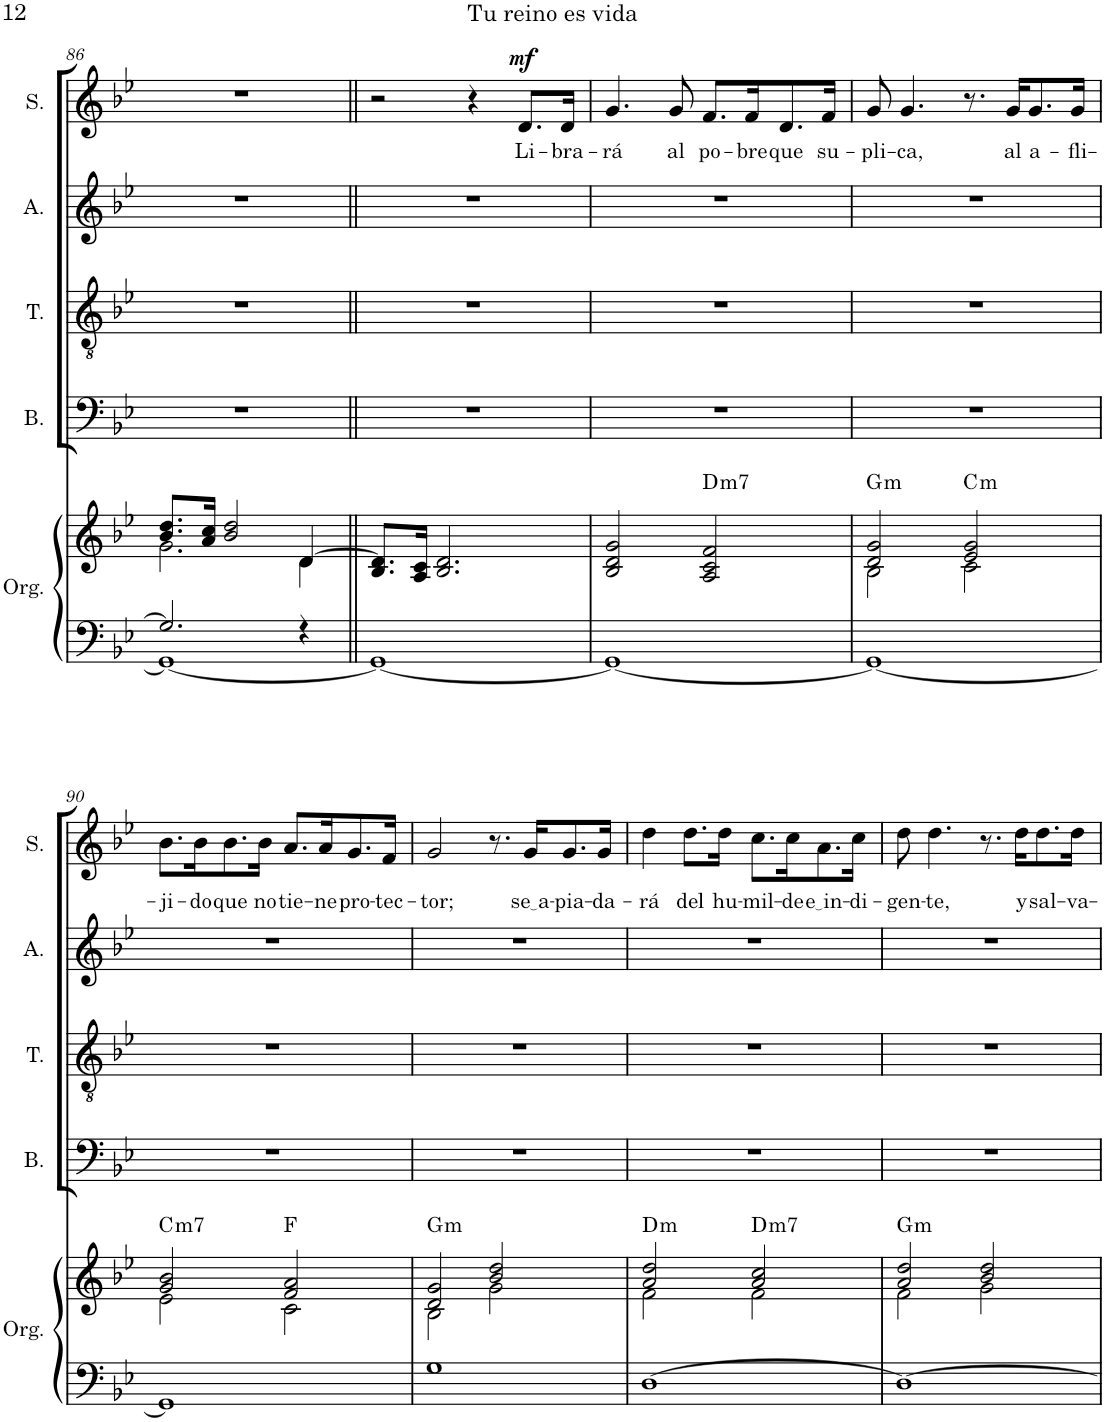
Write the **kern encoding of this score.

**kern	**kern	**harte	**kern	**kern	**kern	**kern	**text	**dynam
*part5	*part5	*part5	*part4	*part3	*part2	*part1	*part1	*part1
*staff6	*staff5	*	*staff4	*staff3	*staff2	*staff1	*staff1	*staff1
*I"Órgano	*	*	*I"Bajo	*I"Tenor	*I"Alto	*I"Soprano	*	*
*	*	*	*I'B.	*I'T.	*I'A.	*I'S.	*	*
!!LO:PB:g=z
*clefF4	*clefG2	*	*clefF4	*clefGv2	*clefG2	*clefG2	*	*
*k[b-e-]	*k[b-e-]	*	*k[b-e-]	*k[b-e-]	*k[b-e-]	*k[b-e-]	*	*
*M2/2	*M2/2	*	*M2/2	*M2/2	*M2/2	*M2/2	*	*
*met(c|)	*met(c|)	*	*met(c|)	*met(c|)	*met(c|)	*met(c|)	*	*
=86	=86	=86	=86	=86	=86	=86	=86	=86
*^	*^	*	*	*	*	*	*	*
2.G/]	1GG_	8.b-/ 8.dd/L	2.g\	.	1r	1r	1r	1r	.	.
.	.	16a/ 16cc/Jk	.	.	.	.	.	.	.	.
.	.	2b-/ 2dd/	.	.	.	.	.	.	.	.
4r	.	[4d/	4d\	.	.	.	.	.	.	.
*v	*v	*	*	*	*	*	*	*	*	*
*	*v	*v	*	*	*	*	*	*	*
=87||	=87||	=87||	=87||	=87||	=87||	=87||	=87||	=87||
1GG_	8.B-/ 8.d/]L	.	1r	1r	1r	2r	.	.
.	16A/ 16c/Jk	.	.	.	.	.	.	.
.	2.B-/ 2.d/	.	.	.	.	.	.	.
.	.	.	.	.	.	4r	.	.
!	!	!	!	!	!	!	!LO:LY:b	!LO:DY:a
.	.	.	.	.	.	8.d/L	Li-	mf
!	!	!	!	!	!	!	!LO:LY:b	!
.	.	.	.	.	.	16d/Jk	-bra-	.
=88	=88	=88	=88	=88	=88	=88	=88	=88
!	!	!	!	!	!	!	!LO:LY:b	!
1GG_	2B-/ 2d/ 2g/	.	1r	1r	1r	4.g/	-rá	.
!	!	!	!	!	!	!	!LO:LY:b	!
.	.	.	.	.	.	8g/	al	.
!	!	!LO:H:kt=m7	!	!	!	!	!LO:LY:b	!
.	2A/ 2c/ 2f/	D:min7	.	.	.	8.f/L	po-	.
!	!	!	!	!	!	!	!LO:LY:b	!
.	.	.	.	.	.	16f/K	-bre	.
!	!	!	!	!	!	!	!LO:LY:b	!
.	.	.	.	.	.	8.d/	que	.
!	!	!	!	!	!	!	!LO:LY:b	!
.	.	.	.	.	.	16f/Jk	su-	.
=89	=89	=89	=89	=89	=89	=89	=89	=89
*	*^	*	*	*	*	*	*	*
!	!	!	!LO:H:kt=m	!	!	!	!	!LO:LY:b	!
1GG_	2d/ 2g/	2B-\	G:min	1r	1r	1r	8g/	-pli-	.
!	!	!	!	!	!	!	!	!LO:LY:b	!
.	.	.	.	.	.	.	4.g/	-ca,	.
!	!	!	!LO:H:kt=m	!	!	!	!	!	!
.	2e-/ 2g/	2c\	C:min	.	.	.	8.r	.	.
!	!	!	!	!	!	!	!	!LO:LY:b	!
.	.	.	.	.	.	.	16g/KL	al	.
!	!	!	!	!	!	!	!	!LO:LY:b	!
.	.	.	.	.	.	.	8.g/	a-	.
!	!	!	!	!	!	!	!	!LO:LY:b	!
.	.	.	.	.	.	.	16g/Jk	-fli-	.
!!LO:LB:g=z
=90	=90	=90	=90	=90	=90	=90	=90	=90	=90
!	!	!	!LO:H:kt=m7	!	!	!	!	!LO:LY:b	!
1GG]	2g/ 2b-/	2e-\	C:min7	1r	1r	1r	8.b-\L	-ji-	.
!	!	!	!	!	!	!	!	!LO:LY:b	!
.	.	.	.	.	.	.	16b-\K	-do	.
!	!	!	!	!	!	!	!	!LO:LY:b	!
.	.	.	.	.	.	.	8.b-\	que	.
!	!	!	!	!	!	!	!	!LO:LY:b	!
.	.	.	.	.	.	.	16b-\Jk	no	.
!	!	!	!	!	!	!	!	!LO:LY:b	!
.	2f/ 2a/	2c\	F:maj	.	.	.	8.a/L	tie-	.
!	!	!	!	!	!	!	!	!LO:LY:b	!
.	.	.	.	.	.	.	16a/K	-ne	.
!	!	!	!	!	!	!	!	!LO:LY:b	!
.	.	.	.	.	.	.	8.g/	pro-	.
!	!	!	!	!	!	!	!	!LO:LY:b	!
.	.	.	.	.	.	.	16f/Jk	-tec-	.
=91	=91	=91	=91	=91	=91	=91	=91	=91	=91
!	!	!	!LO:H:kt=m	!	!	!	!	!LO:LY:b	!
1G	2d/ 2g/	2B-\	G:min	1r	1r	1r	2g/	-tor;	.
.	2b-/ 2dd/	2g\	.	.	.	.	8.r	.	.
!	!	!	!	!	!	!	!	!LO:LY:b	!
.	.	.	.	.	.	.	16g/KL	se a	.
!	!	!	!	!	!	!	!	!LO:LY:b	!
.	.	.	.	.	.	.	8.g/	-pia-	.
!	!	!	!	!	!	!	!	!LO:LY:b	!
.	.	.	.	.	.	.	16g/Jk	-da-	.
=92	=92	=92	=92	=92	=92	=92	=92	=92	=92
!	!	!	!LO:H:kt=m	!	!	!	!	!LO:LY:b	!
[1D	2a/ 2dd/	2f\	D:min	1r	1r	1r	4dd\	-rá	.
!	!	!	!	!	!	!	!	!LO:LY:b	!
.	.	.	.	.	.	.	8.dd\L	del	.
!	!	!	!	!	!	!	!	!LO:LY:b	!
.	.	.	.	.	.	.	16dd\Jk	hu-	.
!	!	!	!LO:H:kt=m7	!	!	!	!	!LO:LY:b	!
.	2a/ 2cc/	2f\	D:min7	.	.	.	8.cc\L	-mil-	.
!	!	!	!	!	!	!	!	!LO:LY:b	!
.	.	.	.	.	.	.	16cc\K	-de	.
!	!	!	!	!	!	!	!	!LO:LY:b	!
.	.	.	.	.	.	.	8.a\	e in	.
!	!	!	!	!	!	!	!	!LO:LY:b	!
.	.	.	.	.	.	.	16cc\Jk	-di-	.
=93	=93	=93	=93	=93	=93	=93	=93	=93	=93
!	!	!	!LO:H:kt=m	!	!	!	!	!LO:LY:b	!
1D_	2a/ 2dd/	2f\	G:min	1r	1r	1r	8dd\	-gen-	.
!	!	!	!	!	!	!	!	!LO:LY:b	!
.	.	.	.	.	.	.	4.dd\	-te,	.
.	2b-/ 2dd/	2g\	.	.	.	.	8.r	.	.
!	!	!	!	!	!	!	!	!LO:LY:b	!
.	.	.	.	.	.	.	16dd\KL	y	.
!	!	!	!	!	!	!	!	!LO:LY:b	!
.	.	.	.	.	.	.	8.dd\	sal-	.
!	!	!	!	!	!	!	!	!LO:LY:b	!
.	.	.	.	.	.	.	16dd\Jk	-va-	.
*	*v	*v	*	*	*	*	*	*	*
=	=	=	=	=	=	=	=	=
*-	*-	*-	*-	*-	*-	*-	*-	*-
